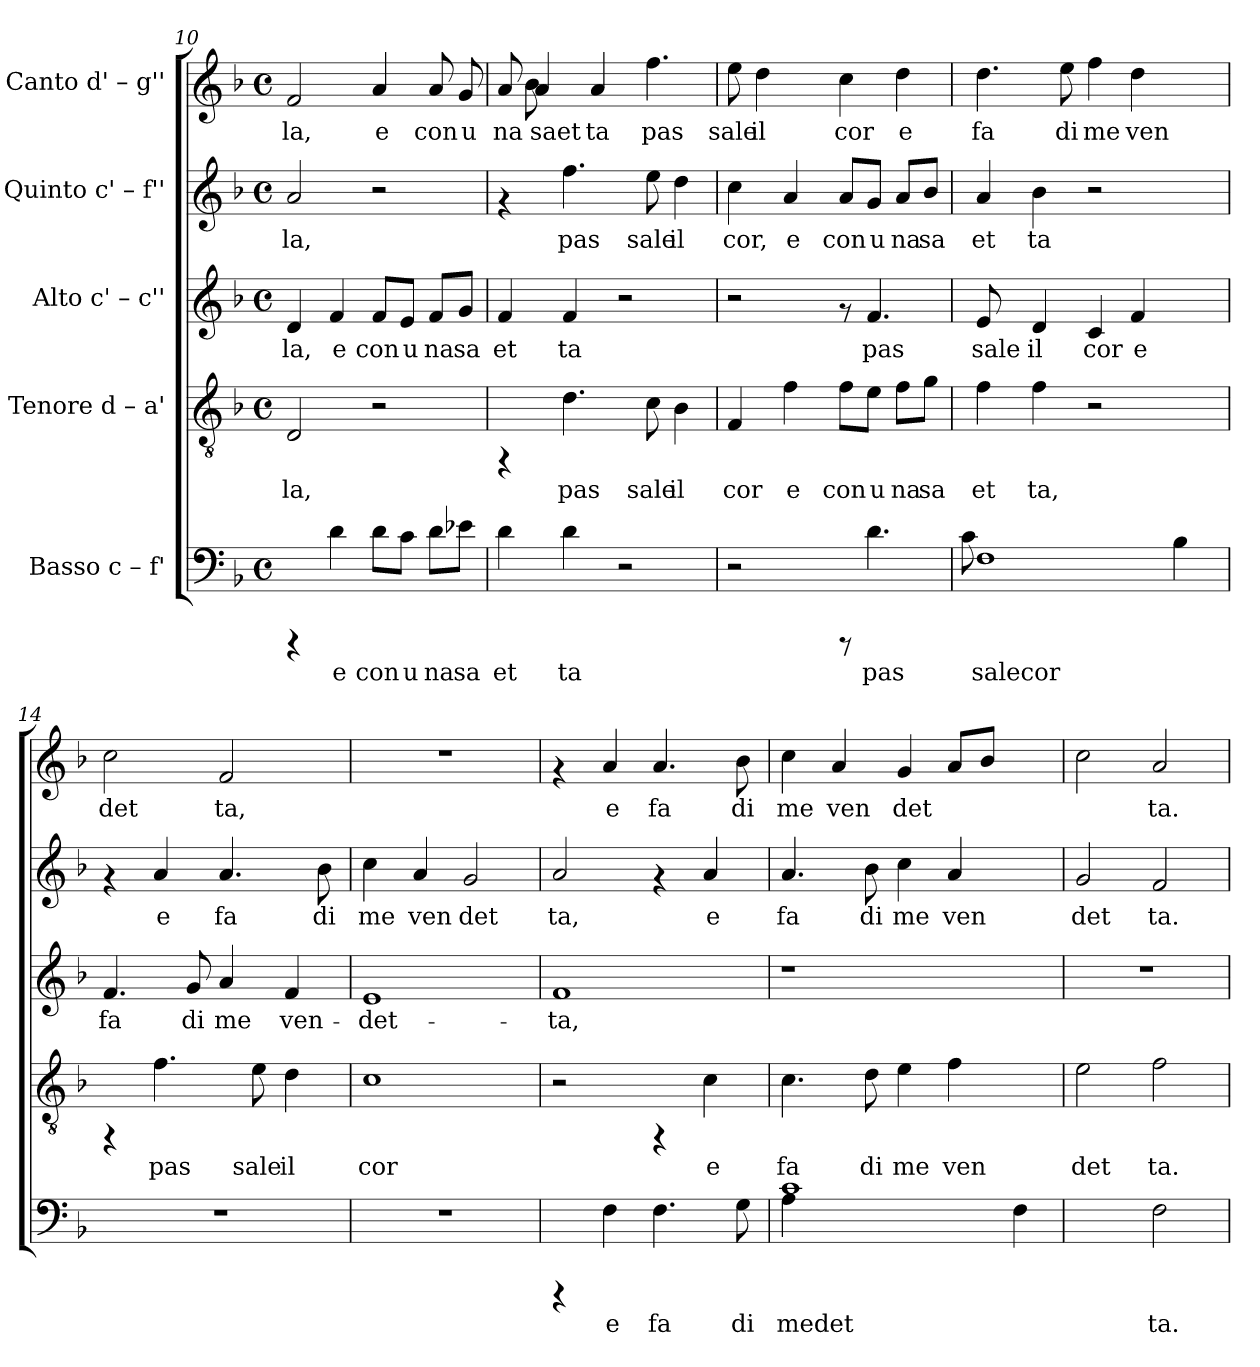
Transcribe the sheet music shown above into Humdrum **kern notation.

**kern	**text	**kern	**text	**kern	**text	**kern	**text	**kern	**text
*part5	*part5	*part4	*part4	*part3	*part3	*part2	*part2	*part1	*part1
*staff5	*staff5	*staff4	*staff4	*staff3	*staff3	*staff2	*staff2	*staff1	*staff1
*I"Basso   c – f'	*	*I"Tenore  d – a'	*	*I"Alto  c' – c''	*	*I"Quinto  c' – f''	*	*I"Canto  d' – g''	*
*clefF4	*	*clefGv2	*	*clefG2	*	*clefG2	*	*clefG2	*
*k[b-]	*	*k[b-]	*	*k[b-]	*	*k[b-]	*	*k[b-]	*
*F:	*	*F:	*	*F:	*	*F:	*	*F:	*
*M4/4	*	*M4/4	*	*M4/4	*	*M4/4	*	*M4/4	*
*met(c)	*	*met(c)	*	*met(c)	*	*met(c)	*	*met(c)	*
=10	=10	=10	=10	=10	=10	=10	=10	=10	=10
!	!	!	!LO:LY:b:cj	!	!LO:LY:b:cj	!	!LO:LY:b	!	!LO:LY:b:cj
4rCCC	.	2D/	la,	4d/	la,	2a/	la,	2f/	la,
!	!LO:LY:b:cj	!	!	!	!LO:LY:b:cj	!	!	!	!
4d\	e	.	.	4f/	e	.	.	.	.
!	!LO:LY:b:cj	!	!	!	!LO:LY:b:cj	!	!	!	!LO:LY:b:cj
8d\L	con	2r	.	8f/L	con	2r	.	4a/	e
!	!LO:LY:b:cj	!	!	!	!LO:LY:b:cj	!	!	!	!
8c\J	u	.	.	8e/J	u	.	.	.	.
!	!LO:LY:b:cj	!	!	!	!LO:LY:b:cj	!	!	!	!LO:LY:b:cj
8d\L	na	.	.	8f/L	na	.	.	8a/	con
!	!LO:LY:b:cj	!	!	!	!LO:LY:b:cj	!	!	!	!LO:LY:b:cj
8e-X\J	sa	.	.	8g/J	sa	.	.	8g/	u
=11	=11	=11	=11	=11	=11	=11	=11	=11	=11
!	!LO:LY:b:cj	!	!	!	!LO:LY:b:cj	!	!	!	!LO:LY:b:cj
*	*	*	*	*	*	*	*	*^	*
4d\	et	4rFF	.	4f/	et	4rf	.	8a/	8ryy	na
!	!	!	!	!	!	!	!	!	!	!LO:LY:b:cj
.	.	.	.	.	.	.	.	4a/	8b-\	saet
!	!LO:LY:b:cj	!	!LO:LY:b:cj	!	!LO:LY:b:cj	!	!LO:LY:b	!	!	!
4d\	ta	4.d\	pas	4f/	ta	4.ff\	pas	.	2.ryy	.
!	!	!	!	!	!	!	!	!	!	!LO:LY:b:cj
.	.	.	.	.	.	.	.	4a/	.	ta
2r	.	.	.	2r	.	.	.	.	.	.
!	!	!	!LO:LY:b:cj	!	!	!	!LO:LY:b	!	!	!LO:LY:b:cj
.	.	8c\	sale	.	.	8ee\	sale	4.ff\	.	pas
!	!	!	!LO:LY:b:cj	!	!	!	!LO:LY:b	!	!	!
.	.	4B-\	il	.	.	4dd\	il	.	.	.
*	*	*	*	*	*	*	*	*v	*v	*
=12	=12	=12	=12	=12	=12	=12	=12	=12	=12
!	!	!	!LO:LY:b:cj	!	!	!	!LO:LY:b	!	!LO:LY:b:cj
2r	.	4F/	cor	2r	.	4cc\	cor,	8ee\	sale
!	!	!	!	!	!	!	!	!	!LO:LY:b:cj
.	.	.	.	.	.	.	.	4dd\	il
!	!	!	!LO:LY:b:cj	!	!	!	!LO:LY:b	!	!
.	.	4f\	e	.	.	4a/	e	.	.
.	.	.	.	.	.	.	.	8ryy	.
!	!	!	!LO:LY:b:cj	!	!	!	!LO:LY:b	!	!LO:LY:b:cj
8rCCC	.	8f\L	con	8rf	.	8a/L	con	4cc\	cor
!	!LO:LY:b:cj	!	!LO:LY:b:cj	!	!LO:LY:b:cj	!	!LO:LY:b	!	!
4.d\	pas	8e\J	u	4.f/	pas	8g/J	u	.	.
!	!	!	!LO:LY:b:cj	!	!	!	!LO:LY:b	!	!LO:LY:b:cj
.	.	8f\L	na	.	.	8a/L	na	4dd\	e
!	!	!	!LO:LY:b:cj	!	!	!	!LO:LY:b	!	!
.	.	8g\J	sa	.	.	8b-/J	sa	.	.
=13	=13	=13	=13	=13	=13	=13	=13	=13	=13
*^	*	*	*	*	*	*	*	*	*
!	!	!LO:LY:b:cj	!	!LO:LY:b:cj	!	!LO:LY:b:cj	!	!LO:LY:b	!	!LO:LY:b:cj
1F	8c\	salecor	4f\	et	8e/	sale	4a/	et	4.dd\	fa
.	1ryy	.	.	.	8ryy	.	.	.	.	.
!	!	!	!	!LO:LY:b:cj	!	!LO:LY:b:cj	!	!LO:LY:b	!	!
.	.	.	4f\	ta,	4d/	il	4b-\	ta	.	.
!	!	!	!	!	!	!	!	!	!	!LO:LY:b:cj
.	.	.	.	.	.	.	.	.	8ee\	di
!	!	!	!	!	!	!LO:LY:b:cj	!	!	!	!LO:LY:b:cj
.	.	.	2r	.	4c/	cor	2r	.	4ff\	me
!	!	!	!	!	!	!LO:LY:b:cj	!	!	!	!LO:LY:b:cj
.	.	.	.	.	4f/	e	.	.	4dd\	ven
!	!	!LO:LY:b:cj	!	!	!	!	!	!	!	!
4B-\	.	.	4ryy	.	4ryy	.	4ryy	.	4ryy	.
.	8ryy	.	.	.	.	.	.	.	.	.
!!LO:PB:g=z
=14	=14	=14	=14	=14	=14	=14	=14	=14	=14	=14
!	!	!	!	!	!	!LO:LY:b:cj	!	!	!	!LO:LY:b:cj
*v	*v	*	*	*	*	*	*	*	*	*
1r	.	4rFF	.	4.f/	fa	4rf	.	2cc\	det
!	!	!	!LO:LY:b:cj	!	!	!	!LO:LY:b	!	!
.	.	4.f\	pas	.	.	4a/	e	.	.
!	!	!	!	!	!LO:LY:b:cj	!	!	!	!
.	.	.	.	8g/	di	.	.	.	.
!	!	!	!	!	!LO:LY:b:cj	!	!LO:LY:b	!	!LO:LY:b:cj
.	.	.	.	4a/	me	4.a/	fa	2f/	ta,
!	!	!	!LO:LY:b:cj	!	!	!	!	!	!
.	.	8e\	sale	.	.	.	.	.	.
!	!	!	!LO:LY:b:cj	!	!LO:LY:b:cj	!	!	!	!
.	.	4d\	il	4f/	ven-	.	.	.	.
!	!	!	!	!	!	!	!LO:LY:b	!	!
.	.	.	.	.	.	8b-\	di	.	.
=15	=15	=15	=15	=15	=15	=15	=15	=15	=15
!	!	!	!LO:LY:b:cj	!	!LO:LY:b:cj	!	!LO:LY:b	!	!
1r	.	1c	cor	1e	-det-	4cc\	me	1r	.
!	!	!	!	!	!	!	!LO:LY:b	!	!
.	.	.	.	.	.	4a/	ven	.	.
!	!	!	!	!	!	!	!LO:LY:b	!	!
.	.	.	.	.	.	2g/	det	.	.
=16	=16	=16	=16	=16	=16	=16	=16	=16	=16
!	!	!	!	!	!LO:LY:b:cj	!	!LO:LY:b	!	!
4rCCC	.	2r	.	1f	-ta,	2a/	ta,	4rf	.
!	!LO:LY:b:cj	!	!	!	!	!	!	!	!LO:LY:b:cj
4F\	e	.	.	.	.	.	.	4a/	e
!	!LO:LY:b:cj	!	!	!	!	!	!	!	!LO:LY:b:cj
4.F\	fa	4rFF	.	.	.	4rf	.	4.a/	fa
!	!	!	!LO:LY:b:cj	!	!	!	!LO:LY:b	!	!
.	.	4c\	e	.	.	4a/	e	.	.
!	!LO:LY:b:cj	!	!	!	!	!	!	!	!LO:LY:b:cj
8G\	di	.	.	.	.	.	.	8b-\	di
=17	=17	=17	=17	=17	=17	=17	=17	=17	=17
*^	*	*	*	*	*	*	*	*	*
!	!	!LO:LY:b:cj	!	!LO:LY:b:cj	!	!	!	!LO:LY:b	!	!LO:LY:b:cj
1c	4A\	medet	4.c\	fa	1r	.	4.a/	fa	4cc\	me
!	!	!	!	!	!	!	!	!	!	!LO:LY:b:cj
.	1ryy	.	.	.	.	.	.	.	4a/	ven
!	!	!	!	!LO:LY:b:cj	!	!	!	!LO:LY:b	!	!
.	.	.	8d\	di	.	.	8b-\	di	.	.
!	!	!	!	!LO:LY:b:cj	!	!	!	!LO:LY:b	!	!LO:LY:b:cj
.	.	.	4e\	me	.	.	4cc\	me	4g/	det
!	!	!	!	!LO:LY:b:cj	!	!	!	!LO:LY:b	!	!LO:LY:b:cj
.	.	.	4f\	ven	.	.	4a/	ven	8a/L	.
!	!	!	!	!	!	!	!	!	!	!LO:LY:b:cj
.	.	.	.	.	.	.	.	.	8b-/J	.
!	!	!LO:LY:b:cj	!	!	!	!	!	!	!	!
4F\	.	.	4ryy	.	4ryy	.	4ryy	.	4ryy	.
*v	*v	*	*	*	*	*	*	*	*	*
=18	=18	=18	=18	=18	=18	=18	=18	=18	=18
!	!	!	!LO:LY:b:cj	!	!	!	!LO:LY:b	!	!LO:LY:b:cj
2ryy	.	2e\	det	1r	.	2g/	det	2cc\	.
!	!LO:LY:b:cj	!	!LO:LY:b:cj	!	!	!	!LO:LY:b	!	!LO:LY:b:cj
2F\	ta.	2f\	ta.	.	.	2f/	ta.	2a/	ta.
=	=	=	=	=	=	=	=	=	=
*-	*-	*-	*-	*-	*-	*-	*-	*-	*-
